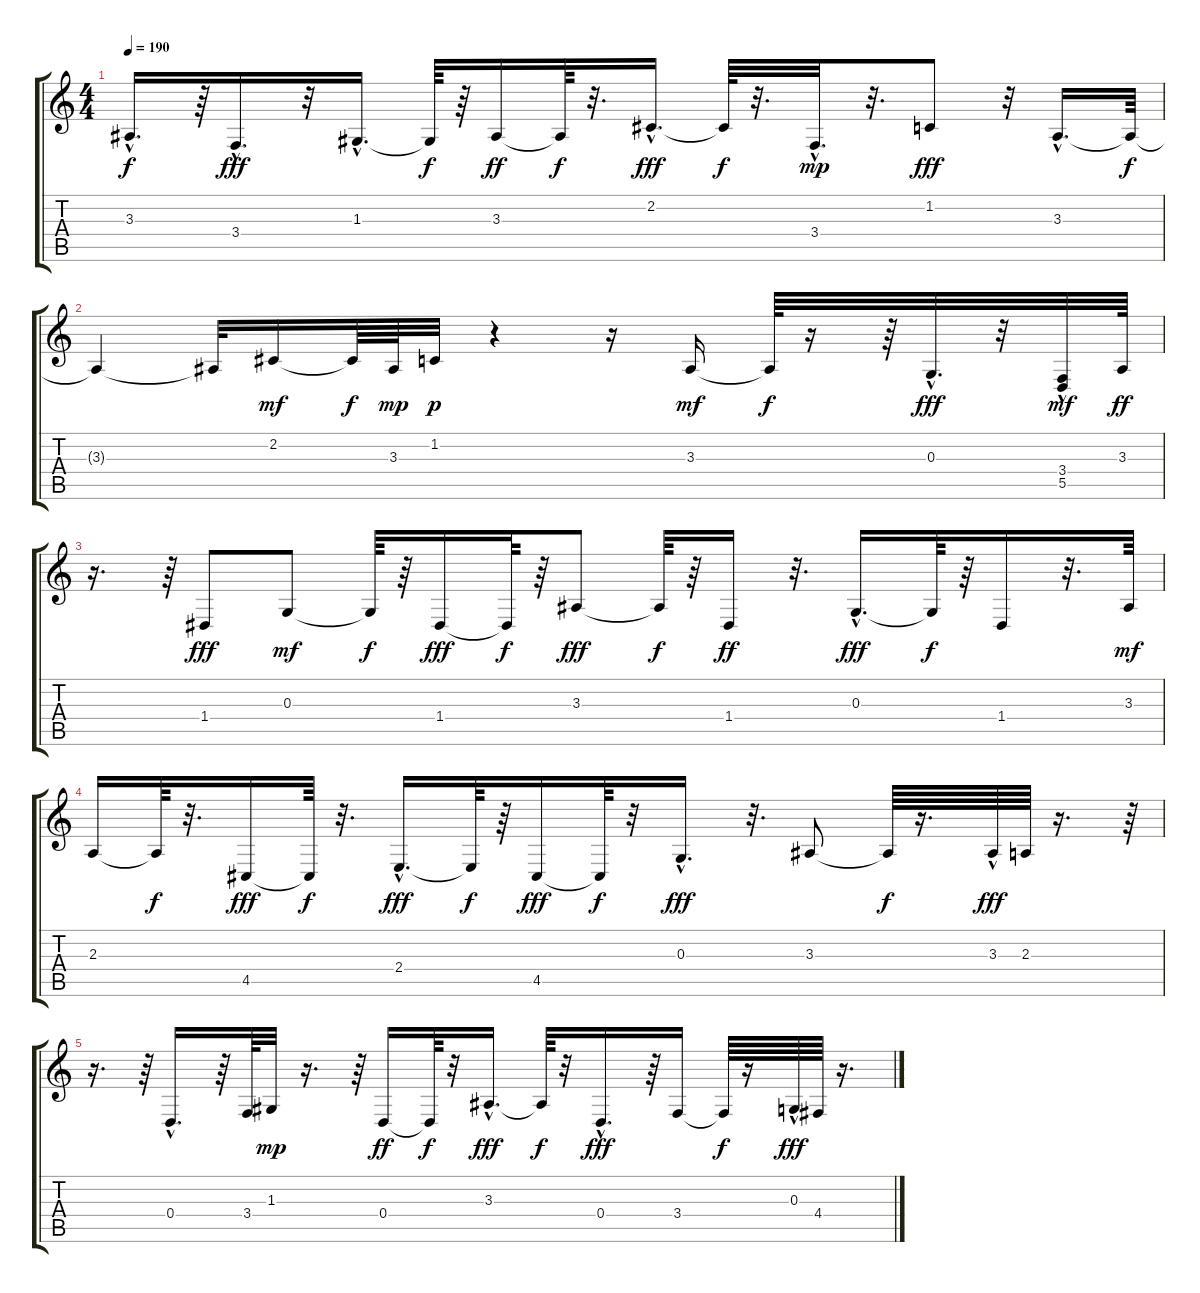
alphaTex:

\track ("" "          ") {instrument baritonesax}
\staff {score tabs}
\tuning (E4 B3 G3 D3 A2 E2) {hide}
\ts (4 4)
\tempo 190
\clef g2
\ks c
3.3{hac t}.16{d dy f} r.64 3.4{hac}.16{d dy fff} r.32 1.3{hac}.16{d} 1.3{t}.64{dy f} r.64 3.3.16{dy ff} 3.3{t}.64{dy f} r.32{d} 2.2{hac}.16{d dy fff} 2.2{t}.64{dy f} r.32{d} 3.4{hac}.32{d dy mp} r.32{d} 1.2.8{dy fff} r.32 3.3{hac}.16{d} 3.3{t}.64{dy f} |
3.3{t}.4 3.3{t}.32 2.2.16{dy mf} 2.2{t}.64{dy f} 3.3.64{dy mp} 1.2.32{dy p} r.4 r.16 3.3.16{dy mf} 3.3{t}.64{dy f} r.16 r.64 0.3{hac}.32{d dy fff} r.32 (3.4{hac} 5.5).32{dy mf} 3.3.64{dy ff} |
r.16{d} r.64 1.4.8{dy fff} 0.3.8{dy mf} 0.3{t}.64{dy f} r.64 1.4.16{dy fff} 1.4{t}.64{dy f} r.64 3.3.8{dy fff} 3.3{t}.64{dy f} r.64 1.4.16{dy ff} r.32{d} 0.3{hac}.16{d dy fff} 0.3{t}.64{dy f} r.64 1.4.16 r.32{d} 3.3.64{dy mf} |
2.3.16 2.3{t}.64{dy f} r.32{d} 4.5.16{dy fff} 4.5{t}.64{dy f} r.32{d} 2.4{hac}.16{d dy fff} 2.4{t}.64{dy f} r.64 4.5.16{dy fff} 4.5{t}.64{dy f} r.32 0.3{hac}.16{d dy fff} r.32{d} 3.3.8 3.3{t}.64{dy f} r.16{d} 3.3{hac}.64{dy fff} 2.3.64 r.16{d} r.64 |
r.16{d} r.64 0.4{hac}.16{d} r.64 3.4.64 1.3.32{dy mp} r.16{d} r.64 0.4.16{dy ff} 0.4{t}.64{dy f} r.32 3.3{hac}.16{d dy fff} 3.3{t}.64{dy f} r.32 0.4{hac}.16{d dy fff} r.64 3.4.16 3.4{t}.64{dy f} r.16 0.3{hac}.64{dy fff} 4.4.64 r.16{d}
